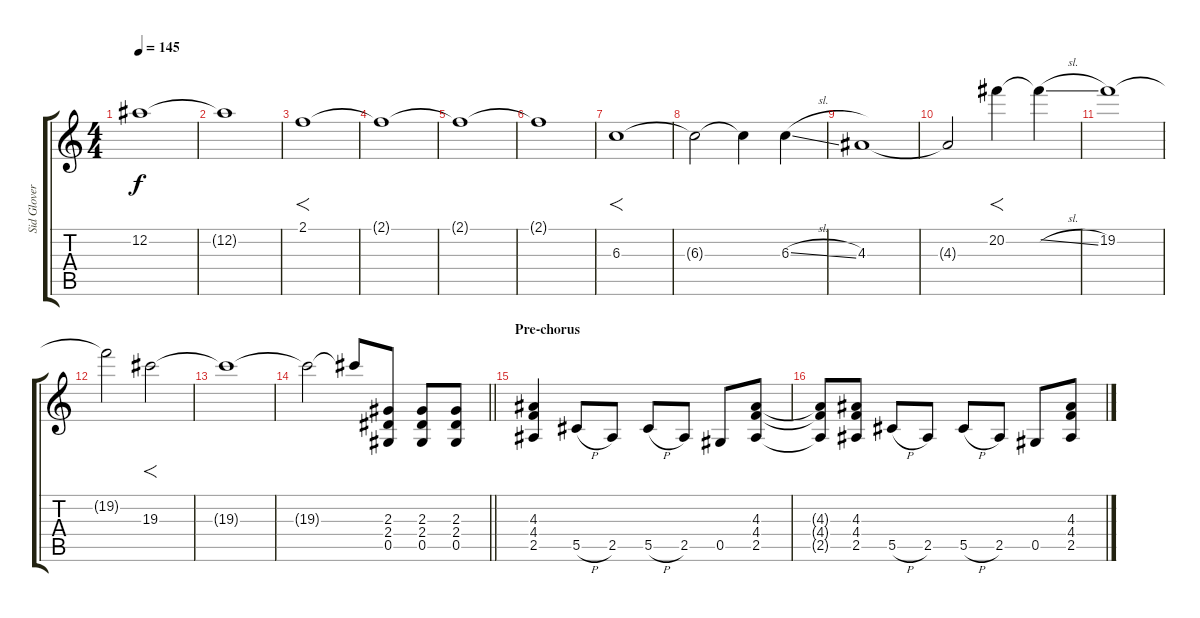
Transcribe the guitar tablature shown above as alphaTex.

\track ("Sid Glover" "Sid Glover") {instrument distortionguitar}
\staff {score tabs}
\tuning (Eb4 Bb3 Gb3 Db3 Ab2 Eb2) {hide}
\ts (4 4)
\tempo 145
\clef g2
\ks c
12.2{t}.1{dy f} |
12.2{t}.1 |
2.1.1{f volume 9} |
2.1{t}.1 |
2.1{t}.1 |
2.1{t}.1 |
6.3.1{f} |
6.3{t}.2 6.3{t}.4 6.3{sl}.4 |
4.3.1 |
4.3{t}.2 20.2.4{f} 20.2{sl t}.4 |
19.2.1 |
19.2{t}.2 19.3.2{f} |
19.3{t}.1 |
\barLineRight lightlight
19.3{t}.2 19.3{t}.8 (2.3 2.4 0.5).8{volume 13} (2.3 2.4 0.5).8 (2.3 2.4 0.5).8 |
\section ("" "Pre-chorus")
(4.3 4.4 2.5).4 5.5{h}.8 2.5.8 5.5{h}.8 2.5.8 0.5.8 (4.3 4.4 2.5).8 |
(4.3{t} 4.4{t} 2.5{t}).8 (4.3 4.4 2.5).8 5.5{h}.8 2.5.8 5.5{h}.8 2.5.8 0.5.8 (4.3 4.4 2.5).8
